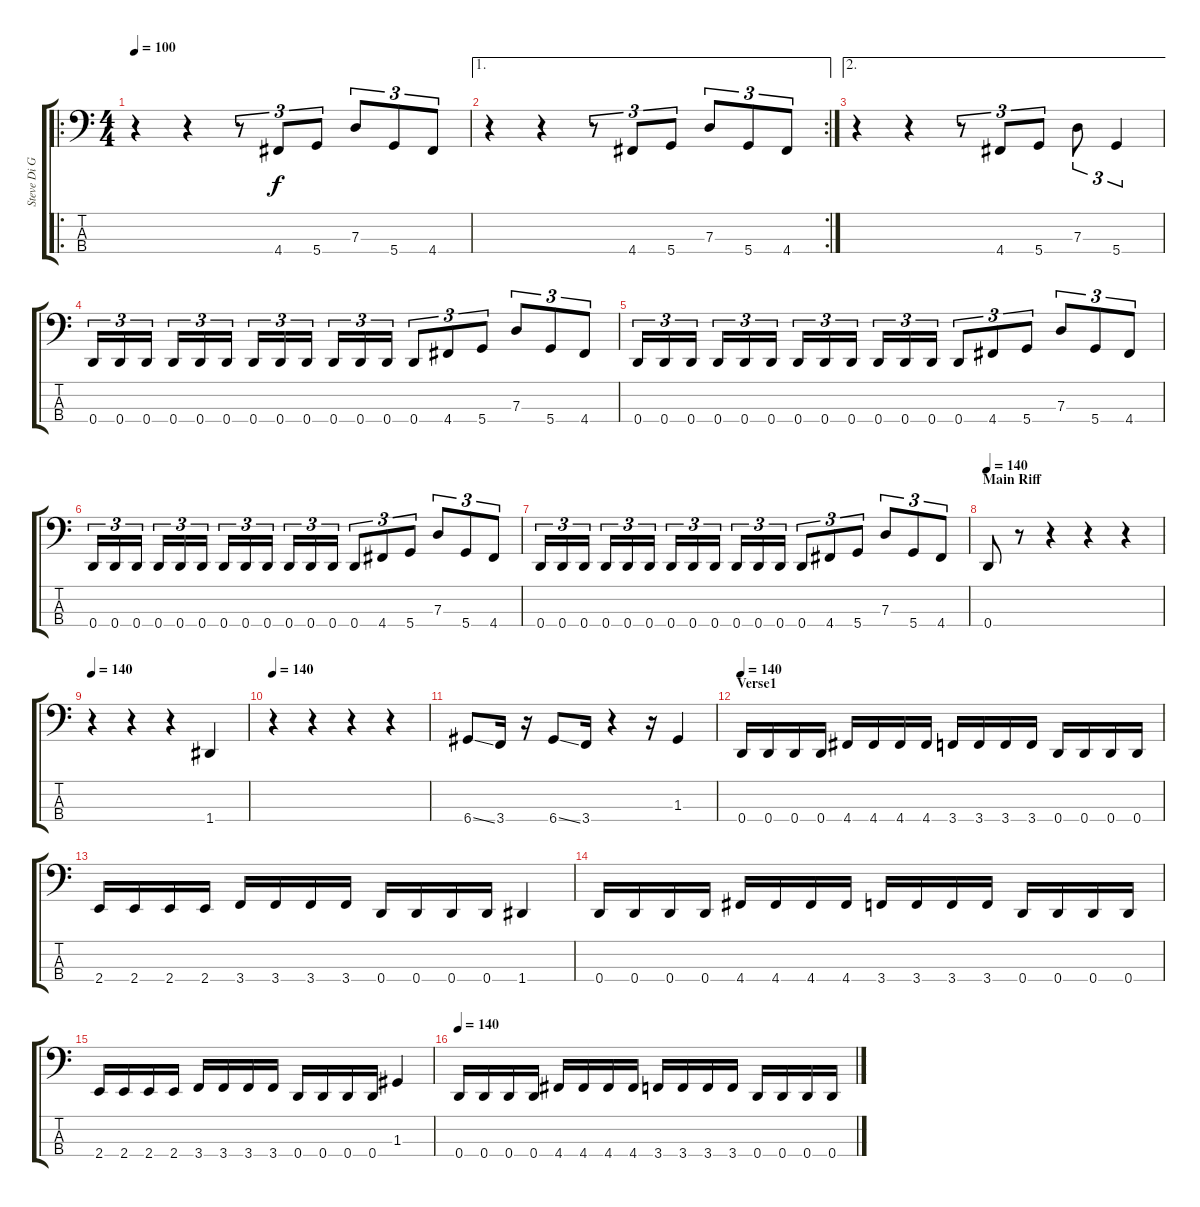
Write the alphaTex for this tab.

\track ("Steve Di Gorgio" "Steve Di G") {instrument electricbassfinger}
\staff {score tabs}
\tuning (F2 C2 G1 D1) {hide}
\ro
\ts (4 4)
\tempo 100
\clef f4
\ks c
r.4{dy f instrument electricbassfinger} r.4 r.8{tu (3 2)} 4.4.8{tu (3 2)} 5.4.8{tu (3 2)} 7.3.8{tu (3 2)} 5.4.8{tu (3 2)} 4.4.8{tu (3 2)} |
\ae 1
\rc 2
r.4 r.4 r.8{tu (3 2)} 4.4.8{tu (3 2)} 5.4.8{tu (3 2)} 7.3.8{tu (3 2)} 5.4.8{tu (3 2)} 4.4.8{tu (3 2)} |
\ae 2
r.4 r.4 r.8{tu (3 2)} 4.4.8{tu (3 2)} 5.4.8{tu (3 2)} 7.3.8{tu (3 2)} 5.4.4{tu (3 2)} |
0.4.16{tu (3 2)} 0.4.16{tu (3 2)} 0.4.16{tu (3 2)} 0.4.16{tu (3 2)} 0.4.16{tu (3 2)} 0.4.16{tu (3 2)} 0.4.16{tu (3 2)} 0.4.16{tu (3 2)} 0.4.16{tu (3 2)} 0.4.16{tu (3 2)} 0.4.16{tu (3 2)} 0.4.16{tu (3 2)} 0.4.8{tu (3 2)} 4.4.8{tu (3 2)} 5.4.8{tu (3 2)} 7.3.8{tu (3 2)} 5.4.8{tu (3 2)} 4.4.8{tu (3 2)} |
0.4.16{tu (3 2)} 0.4.16{tu (3 2)} 0.4.16{tu (3 2)} 0.4.16{tu (3 2)} 0.4.16{tu (3 2)} 0.4.16{tu (3 2)} 0.4.16{tu (3 2)} 0.4.16{tu (3 2)} 0.4.16{tu (3 2)} 0.4.16{tu (3 2)} 0.4.16{tu (3 2)} 0.4.16{tu (3 2)} 0.4.8{tu (3 2)} 4.4.8{tu (3 2)} 5.4.8{tu (3 2)} 7.3.8{tu (3 2)} 5.4.8{tu (3 2)} 4.4.8{tu (3 2)} |
0.4.16{tu (3 2)} 0.4.16{tu (3 2)} 0.4.16{tu (3 2)} 0.4.16{tu (3 2)} 0.4.16{tu (3 2)} 0.4.16{tu (3 2)} 0.4.16{tu (3 2)} 0.4.16{tu (3 2)} 0.4.16{tu (3 2)} 0.4.16{tu (3 2)} 0.4.16{tu (3 2)} 0.4.16{tu (3 2)} 0.4.8{tu (3 2)} 4.4.8{tu (3 2)} 5.4.8{tu (3 2)} 7.3.8{tu (3 2)} 5.4.8{tu (3 2)} 4.4.8{tu (3 2)} |
0.4.16{tu (3 2)} 0.4.16{tu (3 2)} 0.4.16{tu (3 2)} 0.4.16{tu (3 2)} 0.4.16{tu (3 2)} 0.4.16{tu (3 2)} 0.4.16{tu (3 2)} 0.4.16{tu (3 2)} 0.4.16{tu (3 2)} 0.4.16{tu (3 2)} 0.4.16{tu (3 2)} 0.4.16{tu (3 2)} 0.4.8{tu (3 2)} 4.4.8{tu (3 2)} 5.4.8{tu (3 2)} 7.3.8{tu (3 2)} 5.4.8{tu (3 2)} 4.4.8{tu (3 2)} |
\section ("" "Main Riff")
\tempo 140
0.4.8 r.8 r.4 r.4 r.4 |
\tempo 140
r.4 r.4 r.4 1.4.4 |
\tempo 140
r.4 r.4 r.4 r.4 |
6.4{ss}.8{instrument slapbass1} 3.4.16{instrument electricbassfinger} r.16 6.4{ss}.8{instrument slapbass1} 3.4.16{instrument electricbassfinger} r.4 r.16 1.3.4 |
\section ("" "Verse1")
\tempo 140
0.4.16 0.4.16 0.4.16 0.4.16 4.4.16 4.4.16 4.4.16 4.4.16 3.4.16 3.4.16 3.4.16 3.4.16 0.4.16 0.4.16 0.4.16 0.4.16 |
2.4.16 2.4.16 2.4.16 2.4.16 3.4.16 3.4.16 3.4.16 3.4.16 0.4.16 0.4.16 0.4.16 0.4.16 1.4.4 |
0.4.16 0.4.16 0.4.16 0.4.16 4.4.16 4.4.16 4.4.16 4.4.16 3.4.16 3.4.16 3.4.16 3.4.16 0.4.16 0.4.16 0.4.16 0.4.16 |
2.4.16 2.4.16 2.4.16 2.4.16 3.4.16 3.4.16 3.4.16 3.4.16 0.4.16 0.4.16 0.4.16 0.4.16 1.3.4 |
\tempo 140
0.4.16 0.4.16 0.4.16 0.4.16 4.4.16 4.4.16 4.4.16 4.4.16 3.4.16 3.4.16 3.4.16 3.4.16 0.4.16 0.4.16 0.4.16 0.4.16
